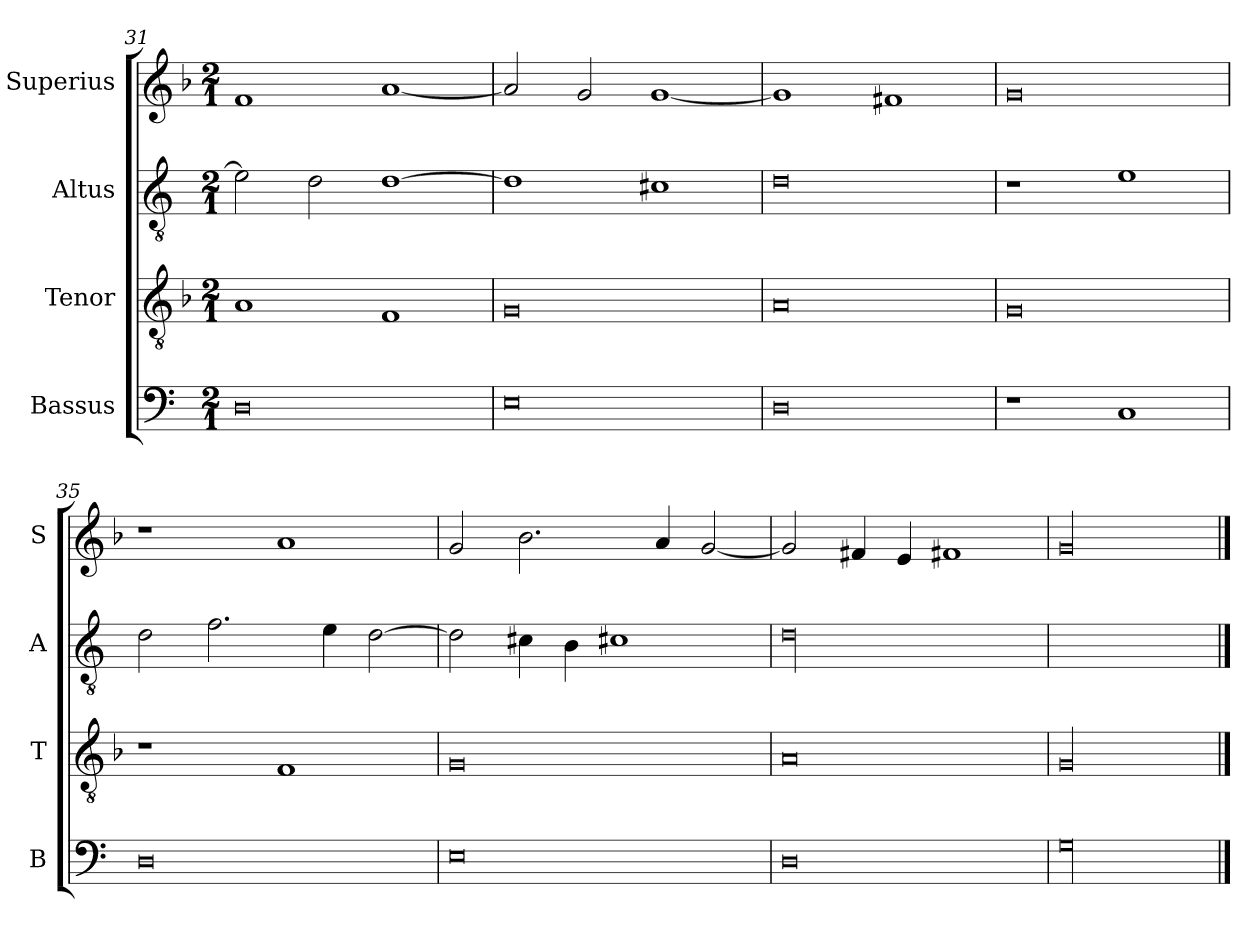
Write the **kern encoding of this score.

**kern	**kern	**kern	**kern
*part4	*part3	*part2	*part1
*staff4	*staff3	*staff2	*staff1
*I"Bassus	*I"Tenor	*I"Altus	*I"Superius
*I'B	*I'T	*I'A	*I'S
*clefF4	*clefGv2	*clefGv2	*clefG2
*k[]	*k[b-]	*k[]	*k[b-]
*M2/1	*M2/1	*M2/1	*M2/1
=31	=31	=31	=31
0D	1A	2e\]	1f
.	.	2d\	.
.	1F	[1d	[1a
=32	=32	=32	=32
0E	0G	1d]	2a/]
.	.	.	2g/
.	.	1c#X	[1g
=33	=33	=33	=33
0D	0A	0d	1g]
.	.	.	1f#X
=34	=34	=34	=34
1r	0G	1r	0g
1C	.	1e	.
=35	=35	=35	=35
0D	1r	2d\	1r
.	.	2.f\	.
.	1F	.	1a
.	.	4e\	.
.	.	[2d\	.
=36	=36	=36	=36
0E	0G	2d\]	2g/
.	.	4c#X\	2.b-\
.	.	4B\	.
.	.	1c#X	.
.	.	.	4a/
.	.	.	[2g/
=37	=37	=37	=37
!	!	!LO:N:vis=00	!
0D	0A	0d	2g/]
.	.	.	4f#X/
.	.	.	4e/
.	.	.	1f#X
=38	=38	=38	=38
!LO:N:vis=00	!LO:N:vis=00	!	!LO:N:vis=00
0G	0G	0dyy	0g
==	==	==	==
*-	*-	*-	*-
